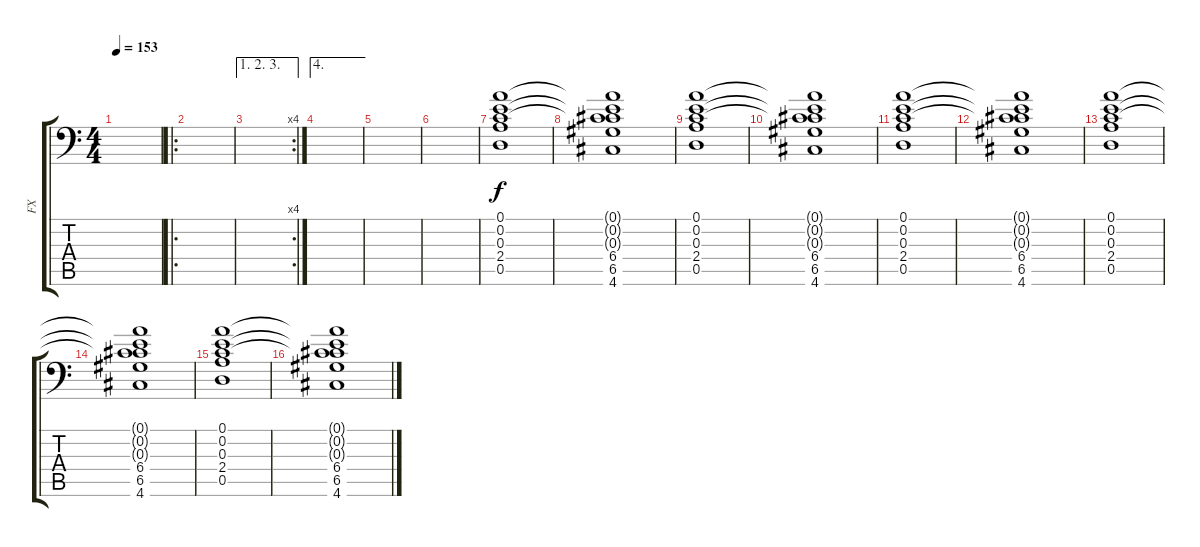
\track ("FX" "FX") {instrument acousticguitarnylon}
\staff {score tabs}
\tuning (A3 E3 C3 G2 D2 A1) {hide}
\ts (4 4)
\tempo 153
\clef f4
\ks c
|
\ro
|
\ae (1 2 3)
\rc 4
|
\ae 4
|
|
|
(0.1 0.2 0.3 2.4 0.5).1{volume 7 instrument seashore} |
(0.1{t} 0.2{t} 0.3{t} 6.4 6.5 4.6).1{volume 6 instrument seashore} |
(0.1 0.2 0.3 2.4 0.5).1{volume 7 instrument seashore} |
(0.1{t} 0.2{t} 0.3{t} 6.4 6.5 4.6).1{volume 6 instrument seashore} |
(0.1 0.2 0.3 2.4 0.5).1{volume 7 instrument seashore} |
(0.1{t} 0.2{t} 0.3{t} 6.4 6.5 4.6).1{volume 6 instrument seashore} |
(0.1 0.2 0.3 2.4 0.5).1{volume 7 instrument seashore} |
(0.1{t} 0.2{t} 0.3{t} 6.4 6.5 4.6).1{volume 6 instrument seashore} |
(0.1 0.2 0.3 2.4 0.5).1{volume 7 instrument seashore} |
(0.1{t} 0.2{t} 0.3{t} 6.4 6.5 4.6).1{volume 6 instrument seashore}
